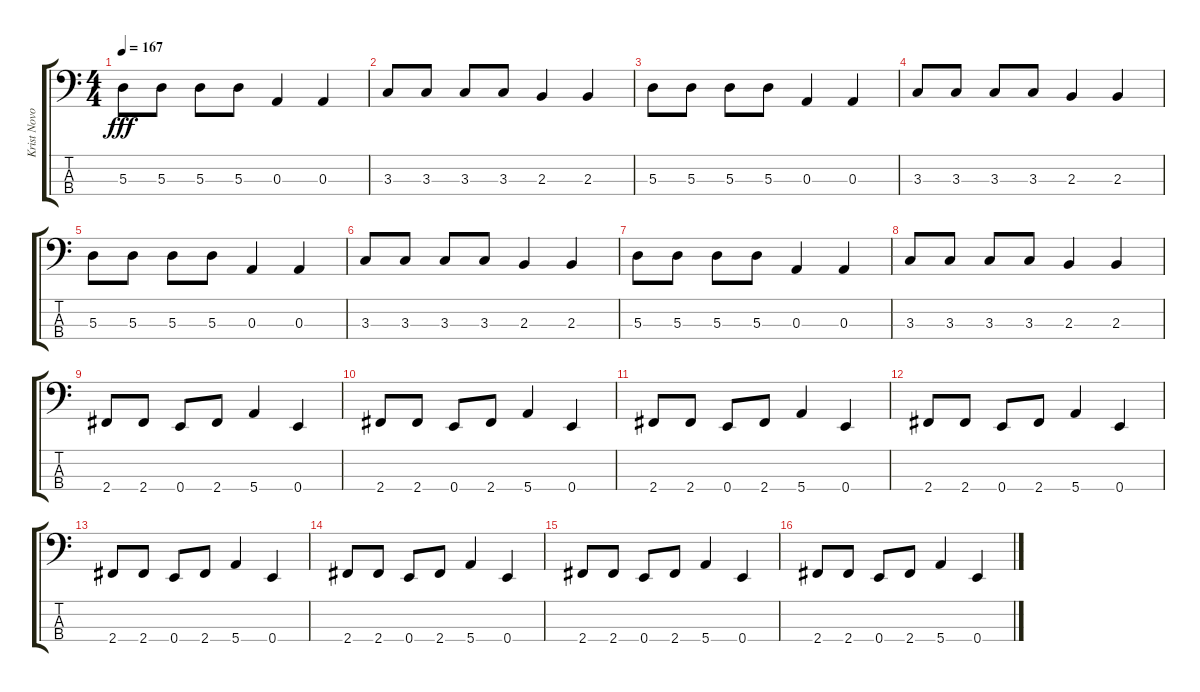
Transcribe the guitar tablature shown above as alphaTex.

\track ("Krist Novoselic" "Krist Novo") {instrument electricbasspick}
\staff {score tabs}
\tuning (G2 D2 A1 E1) {hide}
\ts (4 4)
\tempo 167
\clef f4
\ks c
5.3.8{dy fff} 5.3.8 5.3.8 5.3.8 0.3.4 0.3.4 |
3.3.8 3.3.8 3.3.8 3.3.8 2.3.4 2.3.4 |
5.3.8 5.3.8 5.3.8 5.3.8 0.3.4 0.3.4 |
3.3.8 3.3.8 3.3.8 3.3.8 2.3.4 2.3.4 |
5.3.8 5.3.8 5.3.8 5.3.8 0.3.4 0.3.4 |
3.3.8 3.3.8 3.3.8 3.3.8 2.3.4 2.3.4 |
5.3.8 5.3.8 5.3.8 5.3.8 0.3.4 0.3.4 |
3.3.8 3.3.8 3.3.8 3.3.8 2.3.4 2.3.4 |
2.4.8 2.4.8 0.4.8 2.4.8 5.4.4 0.4.4 |
2.4.8 2.4.8 0.4.8 2.4.8 5.4.4 0.4.4 |
2.4.8 2.4.8 0.4.8 2.4.8 5.4.4 0.4.4 |
2.4.8 2.4.8 0.4.8 2.4.8 5.4.4 0.4.4 |
2.4.8 2.4.8 0.4.8 2.4.8 5.4.4 0.4.4 |
2.4.8 2.4.8 0.4.8 2.4.8 5.4.4 0.4.4 |
2.4.8 2.4.8 0.4.8 2.4.8 5.4.4 0.4.4 |
2.4.8 2.4.8 0.4.8 2.4.8 5.4.4 0.4.4
